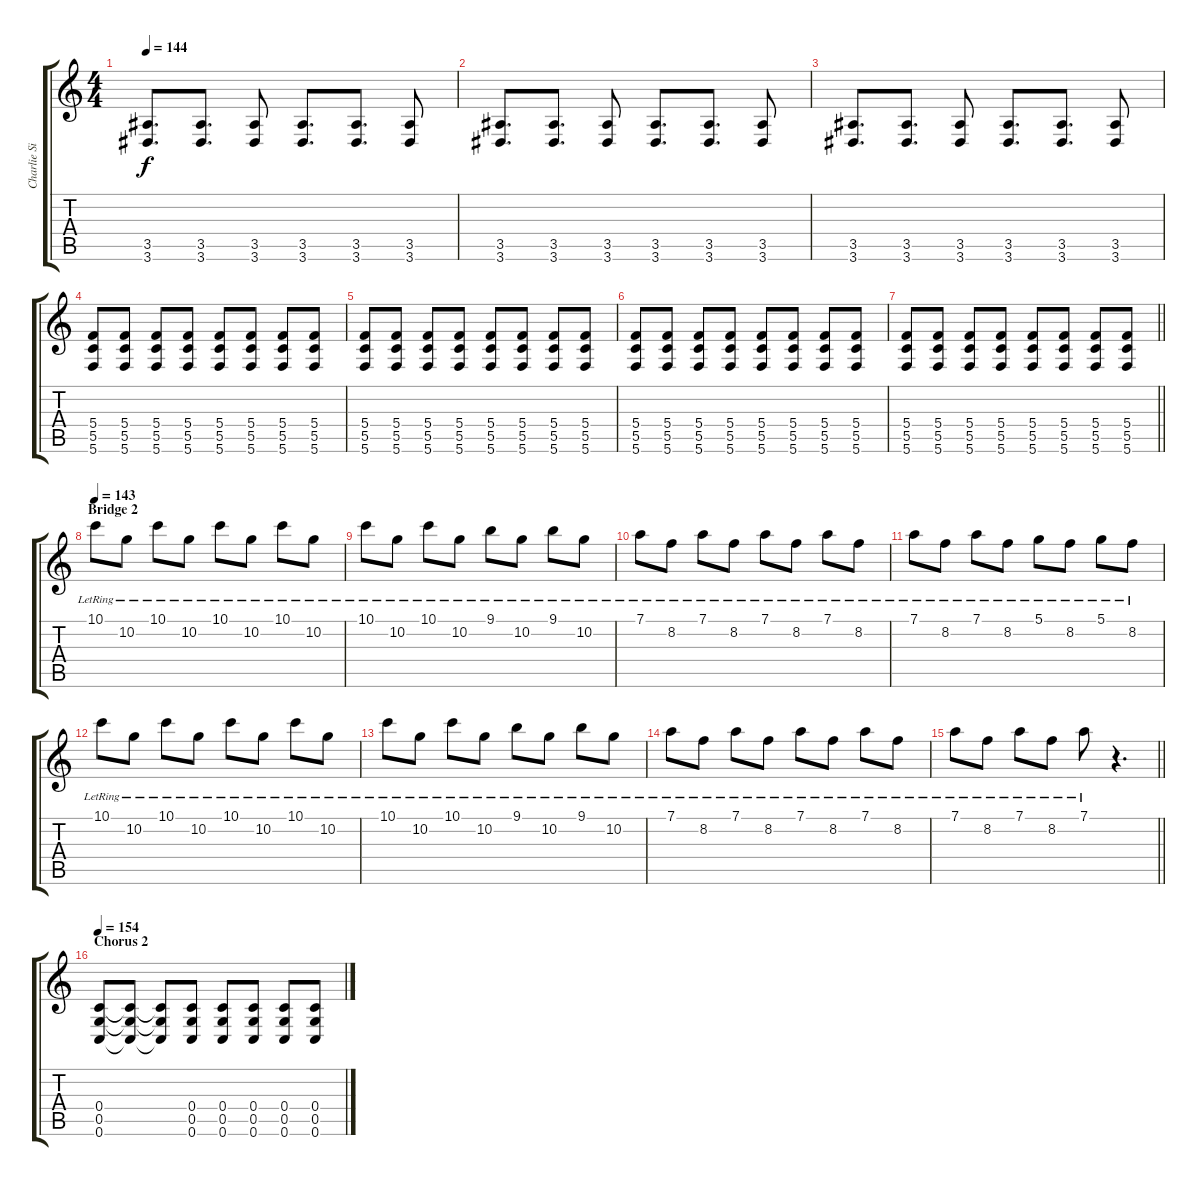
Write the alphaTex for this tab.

\track ("Charlie Simpson" "Charlie Si") {instrument distortionguitar}
\staff {score tabs}
\tuning (D4 A3 F3 C3 G2 C2) {hide}
\ts (4 4)
\tempo 144
\clef g2
\ks c
(3.5 3.6).8{d dy f} (3.5 3.6).8{d} (3.5 3.6).8 (3.5 3.6).8{d} (3.5 3.6).8{d} (3.5 3.6).8 |
(3.5 3.6).8{d} (3.5 3.6).8{d} (3.5 3.6).8 (3.5 3.6).8{d} (3.5 3.6).8{d} (3.5 3.6).8 |
(3.5 3.6).8{d} (3.5 3.6).8{d} (3.5 3.6).8 (3.5 3.6).8{d} (3.5 3.6).8{d} (3.5 3.6).8 |
(5.4 5.5 5.6).8 (5.4 5.5 5.6).8 (5.4 5.5 5.6).8 (5.4 5.5 5.6).8 (5.4 5.5 5.6).8 (5.4 5.5 5.6).8 (5.4 5.5 5.6).8 (5.4 5.5 5.6).8 |
(5.4 5.5 5.6).8 (5.4 5.5 5.6).8 (5.4 5.5 5.6).8 (5.4 5.5 5.6).8 (5.4 5.5 5.6).8 (5.4 5.5 5.6).8 (5.4 5.5 5.6).8 (5.4 5.5 5.6).8 |
(5.4 5.5 5.6).8 (5.4 5.5 5.6).8 (5.4 5.5 5.6).8 (5.4 5.5 5.6).8 (5.4 5.5 5.6).8 (5.4 5.5 5.6).8 (5.4 5.5 5.6).8 (5.4 5.5 5.6).8 |
\barLineRight lightlight
(5.4 5.5 5.6).8 (5.4 5.5 5.6).8 (5.4 5.5 5.6).8 (5.4 5.5 5.6).8 (5.4 5.5 5.6).8 (5.4 5.5 5.6).8 (5.4 5.5 5.6).8 (5.4 5.5 5.6).8 |
\section ("" "Bridge 2")
\tempo 143
10.1{lr}.8{volume 10 instrument electricguitarclean} 10.2{lr}.8 10.1{lr}.8 10.2{lr}.8 10.1{lr}.8 10.2{lr}.8 10.1{lr}.8 10.2{lr}.8 |
10.1{lr}.8 10.2{lr}.8 10.1{lr}.8 10.2{lr}.8 9.1{lr}.8 10.2{lr}.8 9.1{lr}.8 10.2{lr}.8 |
7.1{lr}.8 8.2{lr}.8 7.1{lr}.8 8.2{lr}.8 7.1{lr}.8 8.2{lr}.8 7.1{lr}.8 8.2{lr}.8 |
7.1{lr}.8 8.2{lr}.8 7.1{lr}.8 8.2{lr}.8 5.1{lr}.8 8.2{lr}.8 5.1{lr}.8 8.2{lr}.8 |
10.1{lr}.8{volume 10 instrument electricguitarclean} 10.2{lr}.8 10.1{lr}.8 10.2{lr}.8 10.1{lr}.8 10.2{lr}.8 10.1{lr}.8 10.2{lr}.8 |
10.1{lr}.8 10.2{lr}.8 10.1{lr}.8 10.2{lr}.8 9.1{lr}.8 10.2{lr}.8 9.1{lr}.8 10.2{lr}.8 |
7.1{lr}.8 8.2{lr}.8 7.1{lr}.8 8.2{lr}.8 7.1{lr}.8 8.2{lr}.8 7.1{lr}.8 8.2{lr}.8 |
\barLineRight lightlight
7.1{lr}.8 8.2{lr}.8 7.1{lr}.8 8.2{lr}.8 7.1{lr}.8 r.4{d} |
\section ("" "Chorus 2")
\tempo 154
(0.4 0.5 0.6).8{volume 12 instrument distortionguitar} (0.4{t} 0.5{t} 0.6{t}).8 (0.4{t} 0.5{t} 0.6{t}).8 (0.4 0.5 0.6).8 (0.4 0.5 0.6).8 (0.4 0.5 0.6).8 (0.4 0.5 0.6).8 (0.4 0.5 0.6).8
